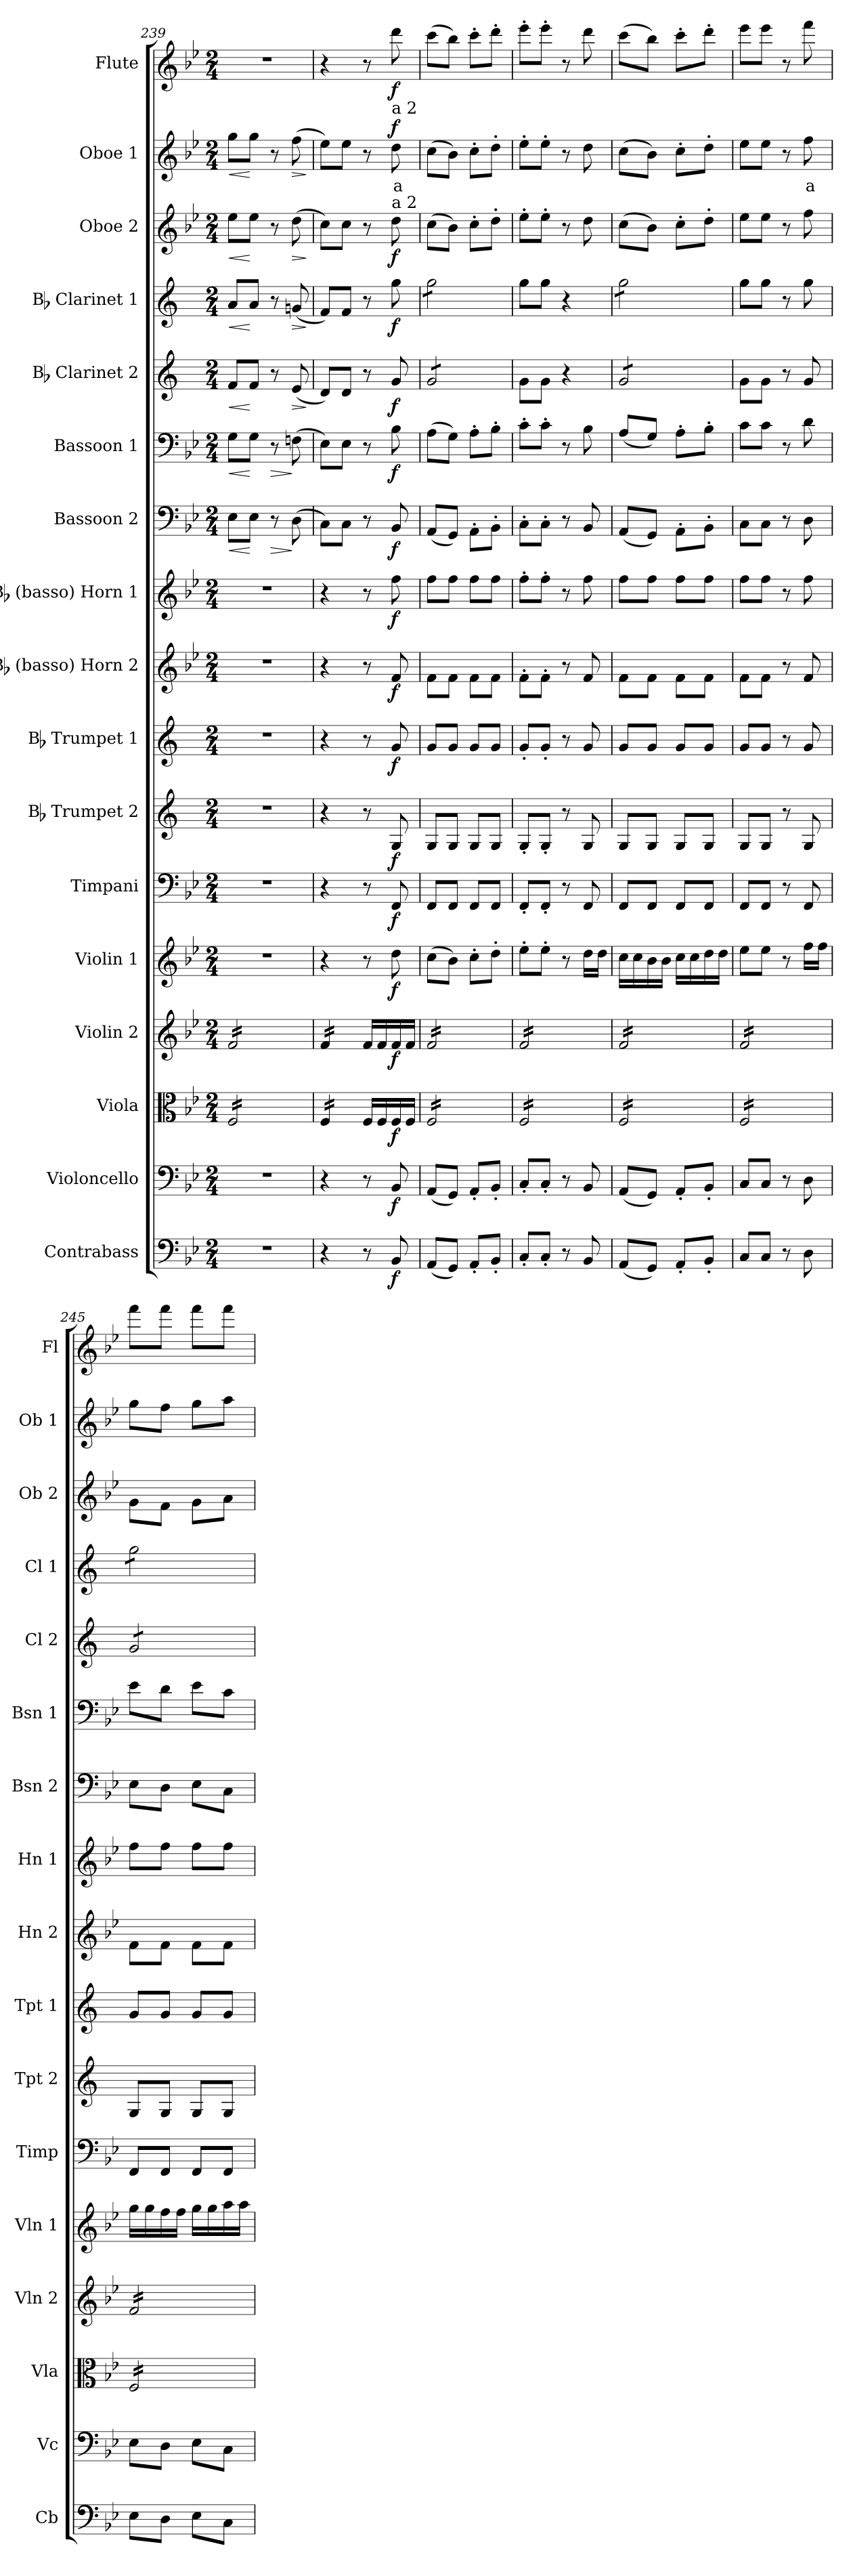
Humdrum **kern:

**kern	**dynam	**kern	**dynam	**kern	**dynam	**kern	**dynam	**kern	**dynam	**kern	**dynam	**kern	**dynam	**kern	**dynam	**kern	**dynam	**kern	**dynam	**kern	**dynam	**kern	**dynam	**kern	**dynam	**kern	**dynam	**kern	**dynam	**kern	**text	**dynam	**kern	**dynam
*part17	*part17	*part16	*part16	*part15	*part15	*part14	*part14	*part13	*part13	*part12	*part12	*part11	*part11	*part10	*part10	*part9	*part9	*part8	*part8	*part7	*part7	*part6	*part6	*part5	*part5	*part4	*part4	*part3	*part3	*part2	*part2	*part2	*part1	*part1
*staff17	*staff17	*staff16	*staff16	*staff15	*staff15	*staff14	*staff14	*staff13	*staff13	*staff12	*staff12	*staff11	*staff11	*staff10	*staff10	*staff9	*staff9	*staff8	*staff8	*staff7	*staff7	*staff6	*staff6	*staff5	*staff5	*staff4	*staff4	*staff3	*staff3	*staff2	*staff2	*staff2	*staff1	*staff1
*I"Contrabass	*	*I"Violoncello	*	*I"Viola	*	*I"Violin 2	*	*I"Violin 1	*	*I"Timpani	*	*I"Bb Trumpet 2	*	*I"Bb Trumpet 1	*	*I"Bb (basso) Horn 2	*	*I"Bb (basso) Horn 1	*	*I"Bassoon 2	*	*I"Bassoon 1	*	*I"Bb Clarinet 2	*	*I"Bb Clarinet 1	*	*I"Oboe 2	*	*I"Oboe 1	*	*	*I"Flute	*
*I'Cb	*	*I'Vc	*	*I'Vla	*	*I'Vln 2	*	*I'Vln 1	*	*I'Timp	*	*I'Tpt 2	*	*I'Tpt 1	*	*I'Hn 2	*	*I'Hn 1	*	*I'Bsn 2	*	*I'Bsn 1	*	*I'Cl 2	*	*I'Cl 1	*	*I'Ob 2	*	*I'Ob 1	*	*	*I'Fl	*
*clefF4	*	*clefF4	*	*clefC3	*	*clefG2	*	*clefG2	*	*clefF4	*	*clefG2	*	*clefG2	*	*clefG2	*	*clefG2	*	*clefF4	*	*clefF4	*	*clefG2	*	*clefG2	*	*clefG2	*	*clefG2	*	*	*clefG2	*
*ITrd7c12	*	*	*	*	*	*	*	*	*	*	*	*ITrd1c2	*	*ITrd1c2	*	*ITrd8c14	*	*ITrd8c14	*	*	*	*	*	*ITrd1c2	*	*ITrd1c2	*	*	*	*	*	*	*	*
*k[b-e-]	*	*k[b-e-]	*	*k[b-e-]	*	*k[b-e-]	*	*k[b-e-]	*	*k[b-e-]	*	*k[b-e-]	*	*k[b-e-]	*	*k[b-e-]	*	*k[b-e-]	*	*k[b-e-]	*	*k[b-e-]	*	*k[b-e-]	*	*k[b-e-]	*	*k[b-e-]	*	*k[b-e-]	*	*	*k[b-e-]	*
*M2/4	*	*M2/4	*	*M2/4	*	*M2/4	*	*M2/4	*	*M2/4	*	*M2/4	*	*M2/4	*	*M2/4	*	*M2/4	*	*M2/4	*	*M2/4	*	*M2/4	*	*M2/4	*	*M2/4	*	*M2/4	*	*	*M2/4	*
=239	=239	=239	=239	=239	=239	=239	=239	=239	=239	=239	=239	=239	=239	=239	=239	=239	=239	=239	=239	=239	=239	=239	=239	=239	=239	=239	=239	=239	=239	=239	=239	=239	=239	=239
!	!	!	!	!	!	!	!	!	!	!	!	!	!	!	!	!	!	!	!	!	!LO:HP:b	!	!LO:HP:b	!	!LO:HP:b	!	!LO:HP:b	!	!LO:HP:b	!	!	!LO:HP:b	!	!
*	*	*	*	*tremolo	*	*	*	*	*	*	*	*	*	*	*	*	*	*	*	*	*	*	*	*	*	*	*	*	*	*	*	*	*	*
*	*	*	*	*	*	*tremolo	*	*	*	*	*	*	*	*	*	*	*	*	*	*	*	*	*	*	*	*	*	*	*	*	*	*	*	*
2r	.	2r	.	16F/LL	.	16f/LL	.	2r	.	2r	.	2r	.	2r	.	2r	.	2r	.	8E-\L	<	8G\L	<	8e-/L	<	8g/L	<	8ee-\L	<	8gg\L	.	<	2r	.
.	.	.	.	16F/	.	16f/	.	.	.	.	.	.	.	.	.	.	.	.	.	.	.	.	.	.	.	.	.	.	.	.	.	.	.	.
.	.	.	.	16F/	.	16f/	.	.	.	.	.	.	.	.	.	.	.	.	.	8E-\J	[	8G\J	[	8e-/J	[	8g/J	[	8ee-\J	[	8gg\J	.	[	.	.
.	.	.	.	16F/	.	16f/	.	.	.	.	.	.	.	.	.	.	.	.	.	.	.	.	.	.	.	.	.	.	.	.	.	.	.	.
!	!	!	!	!	!	!	!	!	!	!	!	!	!	!	!	!	!	!	!	!	!LO:HP:b	!	!LO:HP:b	!	!	!	!	!	!	!	!	!	!	!
.	.	.	.	16F/	.	16f/	.	.	.	.	.	.	.	.	.	.	.	.	.	8r	>	8r	>	8r	.	8r	.	8r	.	8r	.	.	.	.
.	.	.	.	16F/	.	16f/	.	.	.	.	.	.	.	.	.	.	.	.	.	.	.	.	.	.	.	.	.	.	.	.	.	.	.	.
!	!	!	!	!	!	!	!	!	!	!	!	!	!	!	!	!	!	!	!	!	!	!	!	!	!LO:HP:b	!	!LO:HP:b	!	!LO:HP:b	!	!	!LO:HP:b	!	!
.	.	.	.	16F/	.	16f/	.	.	.	.	.	.	.	.	.	.	.	.	.	(8D\	]	(8Fn\	]	(8d/	>	(8fn/	>	(8dd\	>	(8ff\	.	>	.	.
.	.	.	.	16F/JJ	.	16f/JJ	.	.	.	.	.	.	.	.	.	.	.	.	.	.	.	.	.	.	.	.	.	.	.	.	.	.	.	.
.	.	.	.	.	.	.	.	.	.	.	.	.	.	.	.	.	.	.	.	.	.	.	.	.	]	.	]	.	]	.	.	]	.	.
=240	=240	=240	=240	=240	=240	=240	=240	=240	=240	=240	=240	=240	=240	=240	=240	=240	=240	=240	=240	=240	=240	=240	=240	=240	=240	=240	=240	=240	=240	=240	=240	=240	=240	=240
4r	.	4r	.	16F/LL	.	16f/LL	.	4r	.	4r	.	4r	.	4r	.	4r	.	4r	.	8C\L)	.	8E-\L)	.	8c/L)	.	8e-/L)	.	8cc\L)	.	8ee-\L)	.	.	4r	.
.	.	.	.	16F/	.	16f/	.	.	.	.	.	.	.	.	.	.	.	.	.	.	.	.	.	.	.	.	.	.	.	.	.	.	.	.
.	.	.	.	16F/	.	16f/	.	.	.	.	.	.	.	.	.	.	.	.	.	8C\J	.	8E-\J	.	8c/J	.	8e-/J	.	8cc\J	.	8ee-\J	.	.	.	.
.	.	.	.	16F/JJ	.	16f/JJ	.	.	.	.	.	.	.	.	.	.	.	.	.	.	.	.	.	.	.	.	.	.	.	.	.	.	.	.
*	*	*	*	*	*	*Xtremolo	*	*	*	*	*	*	*	*	*	*	*	*	*	*	*	*	*	*	*	*	*	*	*	*	*	*	*	*
*	*	*	*	*Xtremolo	*	*	*	*	*	*	*	*	*	*	*	*	*	*	*	*	*	*	*	*	*	*	*	*	*	*	*	*	*	*
8r	.	8r	.	16F/LL	.	16f/LL	.	8r	.	8r	.	8r	.	8r	.	8r	.	8r	.	8r	.	8r	.	8r	.	8r	.	8r	.	8r	.	.	8r	.
.	.	.	.	16F/	.	16f/	.	.	.	.	.	.	.	.	.	.	.	.	.	.	.	.	.	.	.	.	.	.	.	.	.	.	.	.
!	!	!	!	!	!	!	!	!	!	!	!	!	!	!	!	!	!	!	!	!	!	!	!	!	!	!	!	!	!	!LO:TX:a:t=a 2	!	!	!	!
!	!	!	!	!	!	!	!	!	!	!	!	!	!	!	!	!	!	!	!	!	!	!	!	!	!	!	!	!LO:TX:a:t=a 2	!	!	!	!	!	!
!	!LO:DY:b	!	!LO:DY:b	!	!LO:DY:b	!	!LO:DY:b	!	!LO:DY:b	!	!LO:DY:b	!	!LO:DY:b	!	!LO:DY:b	!	!LO:DY:b	!	!LO:DY:b	!	!LO:DY:b	!	!LO:DY:b	!	!LO:DY:b	!	!LO:DY:b	!	!LO:DY:b	!	!LO:LY:b:color=#FF0000	!LO:DY:b	!	!LO:DY:b
8BBB-/	f	8BB-/	f	16F/	f	16f/	f	8dd\	f	8FF/	f	8F/	f	8f/	f	8F/	f	8f\	f	8BB-/	f	8B-\	f	8f/	f	8ff\	f	8dd\	f	8dd\	a	f	8ddd\	f
.	.	.	.	16F/JJ	.	16f/JJ	.	.	.	.	.	.	.	.	.	.	.	.	.	.	.	.	.	.	.	.	.	.	.	.	.	.	.	.
!!LO:PB:g=z
=241	=241	=241	=241	=241	=241	=241	=241	=241	=241	=241	=241	=241	=241	=241	=241	=241	=241	=241	=241	=241	=241	=241	=241	=241	=241	=241	=241	=241	=241	=241	=241	=241	=241	=241
*	*	*	*	*tremolo	*	*	*	*	*	*	*	*	*	*	*	*	*	*	*	*	*	*	*	*	*	*	*	*	*	*	*	*	*	*
*	*	*	*	*	*	*tremolo	*	*	*	*	*	*	*	*	*	*	*	*	*	*	*	*	*	*	*	*	*	*	*	*	*	*	*	*
*	*	*	*	*	*	*	*	*	*	*	*	*	*	*	*	*	*	*	*	*	*	*	*	*tremolo	*	*	*	*	*	*	*	*	*	*
*	*	*	*	*	*	*	*	*	*	*	*	*	*	*	*	*	*	*	*	*	*	*	*	*	*	*tremolo	*	*	*	*	*	*	*	*
(8AAA/L	.	(8AA/L	.	16F/LL	.	16f/LL	.	(8cc\L	.	8FF/L	.	8F/L	.	8f/L	.	8F\L	.	8f\L	.	(8AA/L	.	(8A\L	.	8f/L	.	8ff\L	.	(8cc\L	.	(8cc\L	.	.	(8ccc\L	.
.	.	.	.	16F/	.	16f/	.	.	.	.	.	.	.	.	.	.	.	.	.	.	.	.	.	.	.	.	.	.	.	.	.	.	.	.
8GGG/J)	.	8GG/J)	.	16F/	.	16f/	.	8b-\J)	.	8FF/J	.	8F/J	.	8f/J	.	8F\J	.	8f\J	.	8GG/J)	.	8G\J)	.	8f/	.	8ff\	.	8b-\J)	.	8b-\J)	.	.	8bb-\J)	.
.	.	.	.	16F/	.	16f/	.	.	.	.	.	.	.	.	.	.	.	.	.	.	.	.	.	.	.	.	.	.	.	.	.	.	.	.
8AAA'/L	.	8AA'/L	.	16F/	.	16f/	.	8cc'\L	.	8FF/L	.	8F/L	.	8f/L	.	8F\L	.	8f\L	.	8AA'\L	.	8A'\L	.	8f/	.	8ff\	.	8cc'\L	.	8cc'\L	.	.	8ccc'\L	.
.	.	.	.	16F/	.	16f/	.	.	.	.	.	.	.	.	.	.	.	.	.	.	.	.	.	.	.	.	.	.	.	.	.	.	.	.
8BBB-'/J	.	8BB-'/J	.	16F/	.	16f/	.	8dd'\J	.	8FF/J	.	8F/J	.	8f/J	.	8F\J	.	8f\J	.	8BB-'\J	.	8B-'\J	.	8f/J	.	8ff\J	.	8dd'\J	.	8dd'\J	.	.	8ddd'\J	.
*	*	*	*	*	*	*	*	*	*	*	*	*	*	*	*	*	*	*	*	*	*	*	*	*	*	*Xtremolo	*	*	*	*	*	*	*	*
*	*	*	*	*	*	*	*	*	*	*	*	*	*	*	*	*	*	*	*	*	*	*	*	*Xtremolo	*	*	*	*	*	*	*	*	*	*
.	.	.	.	16F/JJ	.	16f/JJ	.	.	.	.	.	.	.	.	.	.	.	.	.	.	.	.	.	.	.	.	.	.	.	.	.	.	.	.
=242	=242	=242	=242	=242	=242	=242	=242	=242	=242	=242	=242	=242	=242	=242	=242	=242	=242	=242	=242	=242	=242	=242	=242	=242	=242	=242	=242	=242	=242	=242	=242	=242	=242	=242
8CC'/L	.	8C'/L	.	16F/LL	.	16f/LL	.	8ee-'\L	.	8FF'/L	.	8F'/L	.	8f'/L	.	8F'\L	.	8f'\L	.	8C'\L	.	8c'\L	.	8f\L	.	8ff\L	.	8ee-'\L	.	8ee-'\L	.	.	8eee-'\L	.
.	.	.	.	16F/	.	16f/	.	.	.	.	.	.	.	.	.	.	.	.	.	.	.	.	.	.	.	.	.	.	.	.	.	.	.	.
8CC'/J	.	8C'/J	.	16F/	.	16f/	.	8ee-'\J	.	8FF'/J	.	8F'/J	.	8f'/J	.	8F'\J	.	8f'\J	.	8C'\J	.	8c'\J	.	8f\J	.	8ff\J	.	8ee-'\J	.	8ee-'\J	.	.	8eee-'\J	.
.	.	.	.	16F/	.	16f/	.	.	.	.	.	.	.	.	.	.	.	.	.	.	.	.	.	.	.	.	.	.	.	.	.	.	.	.
8r	.	8r	.	16F/	.	16f/	.	8r	.	8r	.	8r	.	8r	.	8r	.	8r	.	8r	.	8r	.	4r	.	4r	.	8r	.	8r	.	.	8r	.
.	.	.	.	16F/	.	16f/	.	.	.	.	.	.	.	.	.	.	.	.	.	.	.	.	.	.	.	.	.	.	.	.	.	.	.	.
8BBB-/	.	8BB-/	.	16F/	.	16f/	.	16dd\LL	.	8FF/	.	8F/	.	8f/	.	8F/	.	8f\	.	8BB-/	.	8B-\	.	.	.	.	.	8dd\	.	8dd\	.	.	8ddd\	.
.	.	.	.	16F/JJ	.	16f/JJ	.	16dd\JJ	.	.	.	.	.	.	.	.	.	.	.	.	.	.	.	.	.	.	.	.	.	.	.	.	.	.
=243	=243	=243	=243	=243	=243	=243	=243	=243	=243	=243	=243	=243	=243	=243	=243	=243	=243	=243	=243	=243	=243	=243	=243	=243	=243	=243	=243	=243	=243	=243	=243	=243	=243	=243
*	*	*	*	*	*	*	*	*	*	*	*	*	*	*	*	*	*	*	*	*	*	*	*	*tremolo	*	*	*	*	*	*	*	*	*	*
*	*	*	*	*	*	*	*	*	*	*	*	*	*	*	*	*	*	*	*	*	*	*	*	*	*	*tremolo	*	*	*	*	*	*	*	*
(8AAA/L	.	(8AA/L	.	16F/LL	.	16f/LL	.	16cc\LL	.	8FF/L	.	8F/L	.	8f/L	.	8F\L	.	8f\L	.	(8AA/L	.	(8A/L	.	8f/L	.	8ff\L	.	(8cc\L	.	(8cc\L	.	.	(8ccc\L	.
.	.	.	.	16F/	.	16f/	.	16cc\	.	.	.	.	.	.	.	.	.	.	.	.	.	.	.	.	.	.	.	.	.	.	.	.	.	.
8GGG/J)	.	8GG/J)	.	16F/	.	16f/	.	16b-\	.	8FF/J	.	8F/J	.	8f/J	.	8F\J	.	8f\J	.	8GG/J)	.	8G/J)	.	8f/	.	8ff\	.	8b-\J)	.	8b-\J)	.	.	8bb-\J)	.
.	.	.	.	16F/	.	16f/	.	16b-\JJ	.	.	.	.	.	.	.	.	.	.	.	.	.	.	.	.	.	.	.	.	.	.	.	.	.	.
8AAA'/L	.	8AA'/L	.	16F/	.	16f/	.	16cc\LL	.	8FF/L	.	8F/L	.	8f/L	.	8F\L	.	8f\L	.	8AA'\L	.	8A'\L	.	8f/	.	8ff\	.	8cc'\L	.	8cc'\L	.	.	8ccc'\L	.
.	.	.	.	16F/	.	16f/	.	16cc\	.	.	.	.	.	.	.	.	.	.	.	.	.	.	.	.	.	.	.	.	.	.	.	.	.	.
8BBB-'/J	.	8BB-'/J	.	16F/	.	16f/	.	16dd\	.	8FF/J	.	8F/J	.	8f/J	.	8F\J	.	8f\J	.	8BB-'\J	.	8B-'\J	.	8f/J	.	8ff\J	.	8dd'\J	.	8dd'\J	.	.	8ddd'\J	.
*	*	*	*	*	*	*	*	*	*	*	*	*	*	*	*	*	*	*	*	*	*	*	*	*	*	*Xtremolo	*	*	*	*	*	*	*	*
*	*	*	*	*	*	*	*	*	*	*	*	*	*	*	*	*	*	*	*	*	*	*	*	*Xtremolo	*	*	*	*	*	*	*	*	*	*
.	.	.	.	16F/JJ	.	16f/JJ	.	16dd\JJ	.	.	.	.	.	.	.	.	.	.	.	.	.	.	.	.	.	.	.	.	.	.	.	.	.	.
=244	=244	=244	=244	=244	=244	=244	=244	=244	=244	=244	=244	=244	=244	=244	=244	=244	=244	=244	=244	=244	=244	=244	=244	=244	=244	=244	=244	=244	=244	=244	=244	=244	=244	=244
8CC/L	.	8C/L	.	16F/LL	.	16f/LL	.	8ee-\L	.	8FF/L	.	8F/L	.	8f/L	.	8F\L	.	8f\L	.	8C\L	.	8c\L	.	8f\L	.	8ff\L	.	8ee-\L	.	8ee-\L	.	.	8eee-\L	.
.	.	.	.	16F/	.	16f/	.	.	.	.	.	.	.	.	.	.	.	.	.	.	.	.	.	.	.	.	.	.	.	.	.	.	.	.
8CC/J	.	8C/J	.	16F/	.	16f/	.	8ee-\J	.	8FF/J	.	8F/J	.	8f/J	.	8F\J	.	8f\J	.	8C\J	.	8c\J	.	8f\J	.	8ff\J	.	8ee-\J	.	8ee-\J	.	.	8eee-\J	.
.	.	.	.	16F/	.	16f/	.	.	.	.	.	.	.	.	.	.	.	.	.	.	.	.	.	.	.	.	.	.	.	.	.	.	.	.
8r	.	8r	.	16F/	.	16f/	.	8r	.	8r	.	8r	.	8r	.	8r	.	8r	.	8r	.	8r	.	8r	.	8r	.	8r	.	8r	.	.	8r	.
.	.	.	.	16F/	.	16f/	.	.	.	.	.	.	.	.	.	.	.	.	.	.	.	.	.	.	.	.	.	.	.	.	.	.	.	.
!	!	!	!	!	!	!	!	!	!	!	!	!	!	!	!	!	!	!	!	!	!	!	!	!	!	!	!	!	!	!	!LO:LY:b:color=#FF0000	!	!	!
8DD\	.	8D\	.	16F/	.	16f/	.	16ff\LL	.	8FF/	.	8F/	.	8f/	.	8F/	.	8f\	.	8D\	.	8d\	.	8f/	.	8ff\	.	8ff\	.	8ff\	a	.	8fff\	.
.	.	.	.	16F/JJ	.	16f/JJ	.	16ff\JJ	.	.	.	.	.	.	.	.	.	.	.	.	.	.	.	.	.	.	.	.	.	.	.	.	.	.
=245	=245	=245	=245	=245	=245	=245	=245	=245	=245	=245	=245	=245	=245	=245	=245	=245	=245	=245	=245	=245	=245	=245	=245	=245	=245	=245	=245	=245	=245	=245	=245	=245	=245	=245
*	*	*	*	*	*	*	*	*	*	*	*	*	*	*	*	*	*	*	*	*	*	*	*	*tremolo	*	*	*	*	*	*	*	*	*	*
*	*	*	*	*	*	*	*	*	*	*	*	*	*	*	*	*	*	*	*	*	*	*	*	*	*	*tremolo	*	*	*	*	*	*	*	*
8EE-\L	.	8E-\L	.	16F/LL	.	16f/LL	.	16gg\LL	.	8FF/L	.	8F/L	.	8f/L	.	8F\L	.	8f\L	.	8E-\L	.	8e-\L	.	8f/L	.	8ff\L	.	8g\L	.	8gg\L	.	.	8fff\L	.
.	.	.	.	16F/	.	16f/	.	16gg\	.	.	.	.	.	.	.	.	.	.	.	.	.	.	.	.	.	.	.	.	.	.	.	.	.	.
8DD\J	.	8D\J	.	16F/	.	16f/	.	16ff\	.	8FF/J	.	8F/J	.	8f/J	.	8F\J	.	8f\J	.	8D\J	.	8d\J	.	8f/	.	8ff\	.	8f\J	.	8ff\J	.	.	8fff\J	.
.	.	.	.	16F/	.	16f/	.	16ff\JJ	.	.	.	.	.	.	.	.	.	.	.	.	.	.	.	.	.	.	.	.	.	.	.	.	.	.
8EE-\L	.	8E-\L	.	16F/	.	16f/	.	16gg\LL	.	8FF/L	.	8F/L	.	8f/L	.	8F\L	.	8f\L	.	8E-\L	.	8e-\L	.	8f/	.	8ff\	.	8g\L	.	8gg\L	.	.	8fff\L	.
.	.	.	.	16F/	.	16f/	.	16gg\	.	.	.	.	.	.	.	.	.	.	.	.	.	.	.	.	.	.	.	.	.	.	.	.	.	.
8CC\J	.	8C\J	.	16F/	.	16f/	.	16aa\	.	8FF/J	.	8F/J	.	8f/J	.	8F\J	.	8f\J	.	8C\J	.	8c\J	.	8f/J	.	8ff\J	.	8a\J	.	8aa\J	.	.	8fff\J	.
*	*	*	*	*	*	*	*	*	*	*	*	*	*	*	*	*	*	*	*	*	*	*	*	*	*	*Xtremolo	*	*	*	*	*	*	*	*
*	*	*	*	*	*	*	*	*	*	*	*	*	*	*	*	*	*	*	*	*	*	*	*	*Xtremolo	*	*	*	*	*	*	*	*	*	*
.	.	.	.	16F/JJ	.	16f/JJ	.	16aa\JJ	.	.	.	.	.	.	.	.	.	.	.	.	.	.	.	.	.	.	.	.	.	.	.	.	.	.
*	*	*	*	*	*	*Xtremolo	*	*	*	*	*	*	*	*	*	*	*	*	*	*	*	*	*	*	*	*	*	*	*	*	*	*	*	*
*	*	*	*	*Xtremolo	*	*	*	*	*	*	*	*	*	*	*	*	*	*	*	*	*	*	*	*	*	*	*	*	*	*	*	*	*	*
=	=	=	=	=	=	=	=	=	=	=	=	=	=	=	=	=	=	=	=	=	=	=	=	=	=	=	=	=	=	=	=	=	=	=
*-	*-	*-	*-	*-	*-	*-	*-	*-	*-	*-	*-	*-	*-	*-	*-	*-	*-	*-	*-	*-	*-	*-	*-	*-	*-	*-	*-	*-	*-	*-	*-	*-	*-	*-
